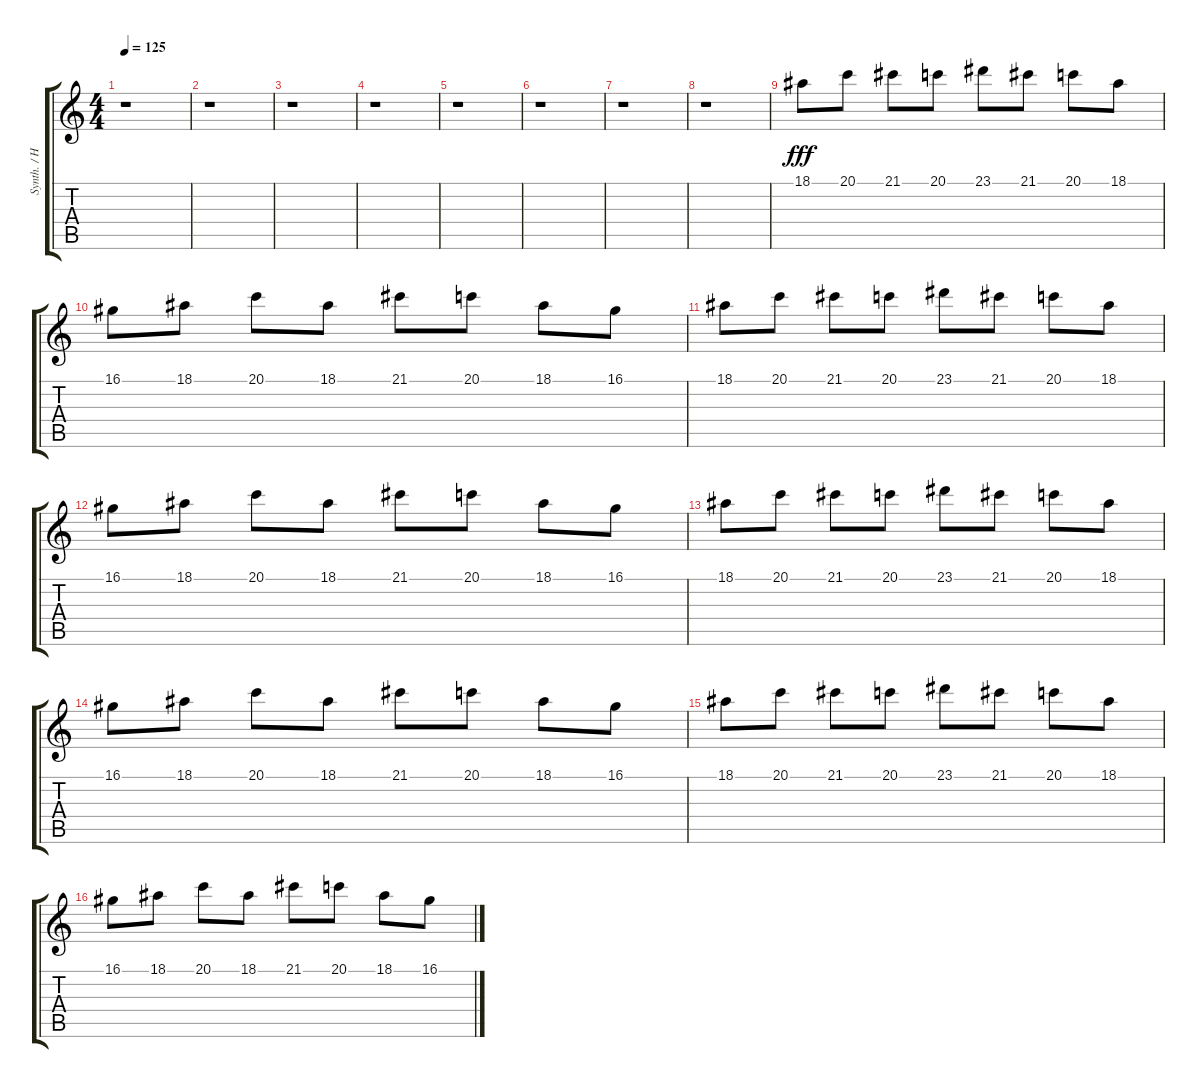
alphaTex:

\track ("Synth. / High Strings" "Synth. / H") {instrument synthstrings1}
\staff {score tabs}
\tuning (E4 B3 G3 D3 A2 E2) {hide}
\ts (4 4)
\tempo 125
\clef g2
\ks c
r.1{dy f} |
r.1 |
r.1 |
r.1 |
r.1 |
r.1 |
r.1 |
r.1 |
18.1.8{dy fff} 20.1.8 21.1.8 20.1.8 23.1.8 21.1.8 20.1.8 18.1.8 |
16.1.8 18.1.8 20.1.8 18.1.8 21.1.8 20.1.8 18.1.8 16.1.8 |
18.1.8 20.1.8 21.1.8 20.1.8 23.1.8 21.1.8 20.1.8 18.1.8 |
16.1.8 18.1.8 20.1.8 18.1.8 21.1.8 20.1.8 18.1.8 16.1.8 |
18.1.8 20.1.8 21.1.8 20.1.8 23.1.8 21.1.8 20.1.8 18.1.8 |
16.1.8 18.1.8 20.1.8 18.1.8 21.1.8 20.1.8 18.1.8 16.1.8 |
18.1.8 20.1.8 21.1.8 20.1.8 23.1.8 21.1.8 20.1.8 18.1.8 |
16.1.8 18.1.8 20.1.8 18.1.8 21.1.8 20.1.8 18.1.8 16.1.8
